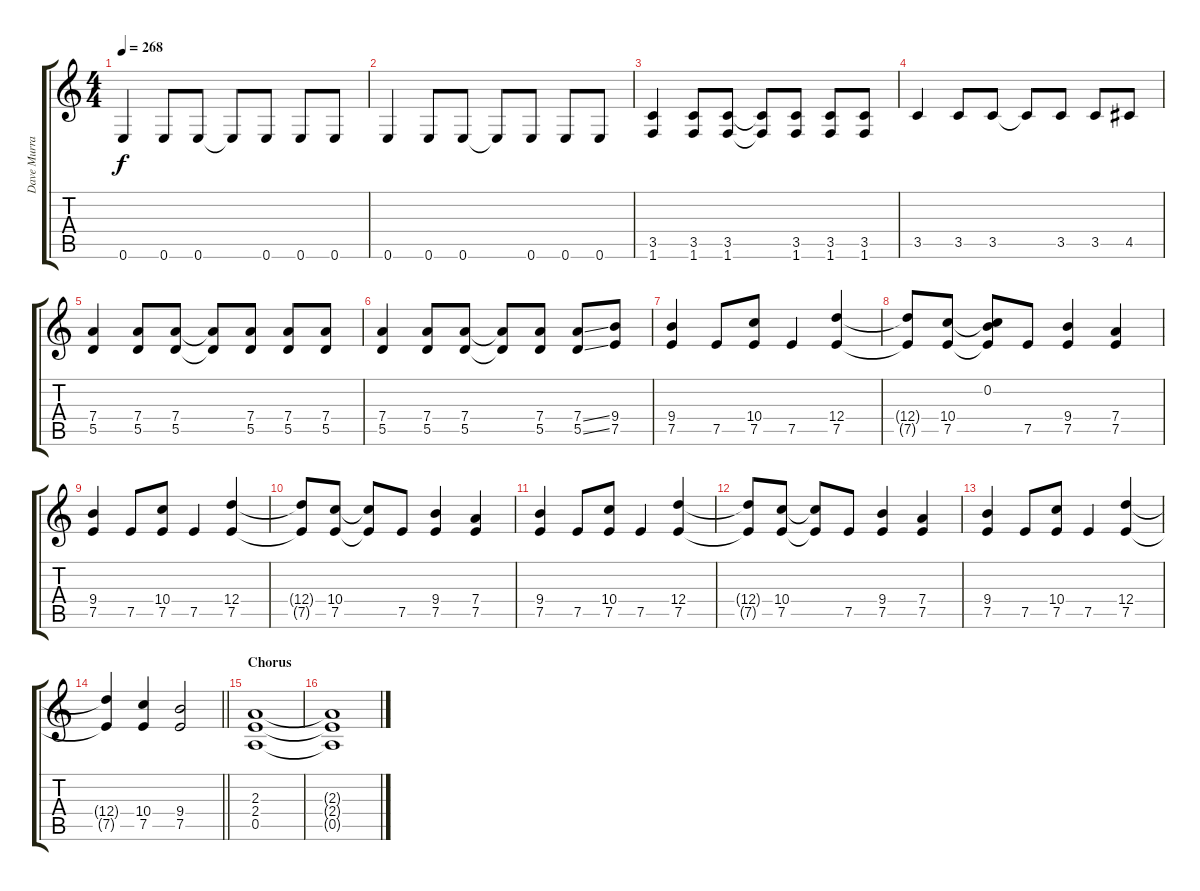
\track ("Dave Murray" "Dave Murra") {instrument overdrivenguitar}
\staff {score tabs}
\tuning (E4 B3 G3 D3 A2 E2) {hide}
\ts (4 4)
\tempo 268
\clef g2
\ks c
0.6.4{dy f} 0.6.8 0.6.8 0.6{t}.8 0.6.8 0.6.8 0.6.8 |
0.6.4 0.6.8 0.6.8 0.6{t}.8 0.6.8 0.6.8 0.6.8 |
(3.5 1.6).4 (3.5 1.6).8 (3.5 1.6).8 (3.5{t} 1.6{t}).8 (3.5 1.6).8 (3.5 1.6).8 (3.5 1.6).8 |
3.5.4 3.5.8 3.5.8 3.5{t}.8 3.5.8 3.5.8 4.5.8 |
(7.4 5.5).4 (7.4 5.5).8 (7.4 5.5).8 (7.4{t} 5.5{t}).8 (7.4 5.5).8 (7.4 5.5).8 (7.4 5.5).8 |
(7.4 5.5).4 (7.4 5.5).8 (7.4 5.5).8 (7.4{t} 5.5{t}).8 (7.4 5.5).8 (7.4{ss} 5.5{ss}).8 (9.4 7.5).8 |
(9.4 7.5).4 7.5.8 (10.4 7.5).8 7.5.4 (12.4 7.5).4 |
(12.4{t} 7.5{t}).8 (10.4 7.5).8 (0.2 10.4{t} 7.5{t}).8 7.5.8 (9.4 7.5).4 (7.4 7.5).4 |
(9.4 7.5).4 7.5.8 (10.4 7.5).8 7.5.4 (12.4 7.5).4 |
(12.4{t} 7.5{t}).8 (10.4 7.5).8 (10.4{t} 7.5{t}).8 7.5.8 (9.4 7.5).4 (7.4 7.5).4 |
(9.4 7.5).4 7.5.8 (10.4 7.5).8 7.5.4 (12.4 7.5).4 |
(12.4{t} 7.5{t}).8 (10.4 7.5).8 (10.4{t} 7.5{t}).8 7.5.8 (9.4 7.5).4 (7.4 7.5).4 |
(9.4 7.5).4 7.5.8 (10.4 7.5).8 7.5.4 (12.4 7.5).4 |
\barLineRight lightlight
(12.4{t} 7.5{t}).4 (10.4 7.5).4 (9.4 7.5).2 |
\section ("" "Chorus")
(2.3 2.4 0.5).1 |
(2.3{t} 2.4{t} 0.5{t}).1
